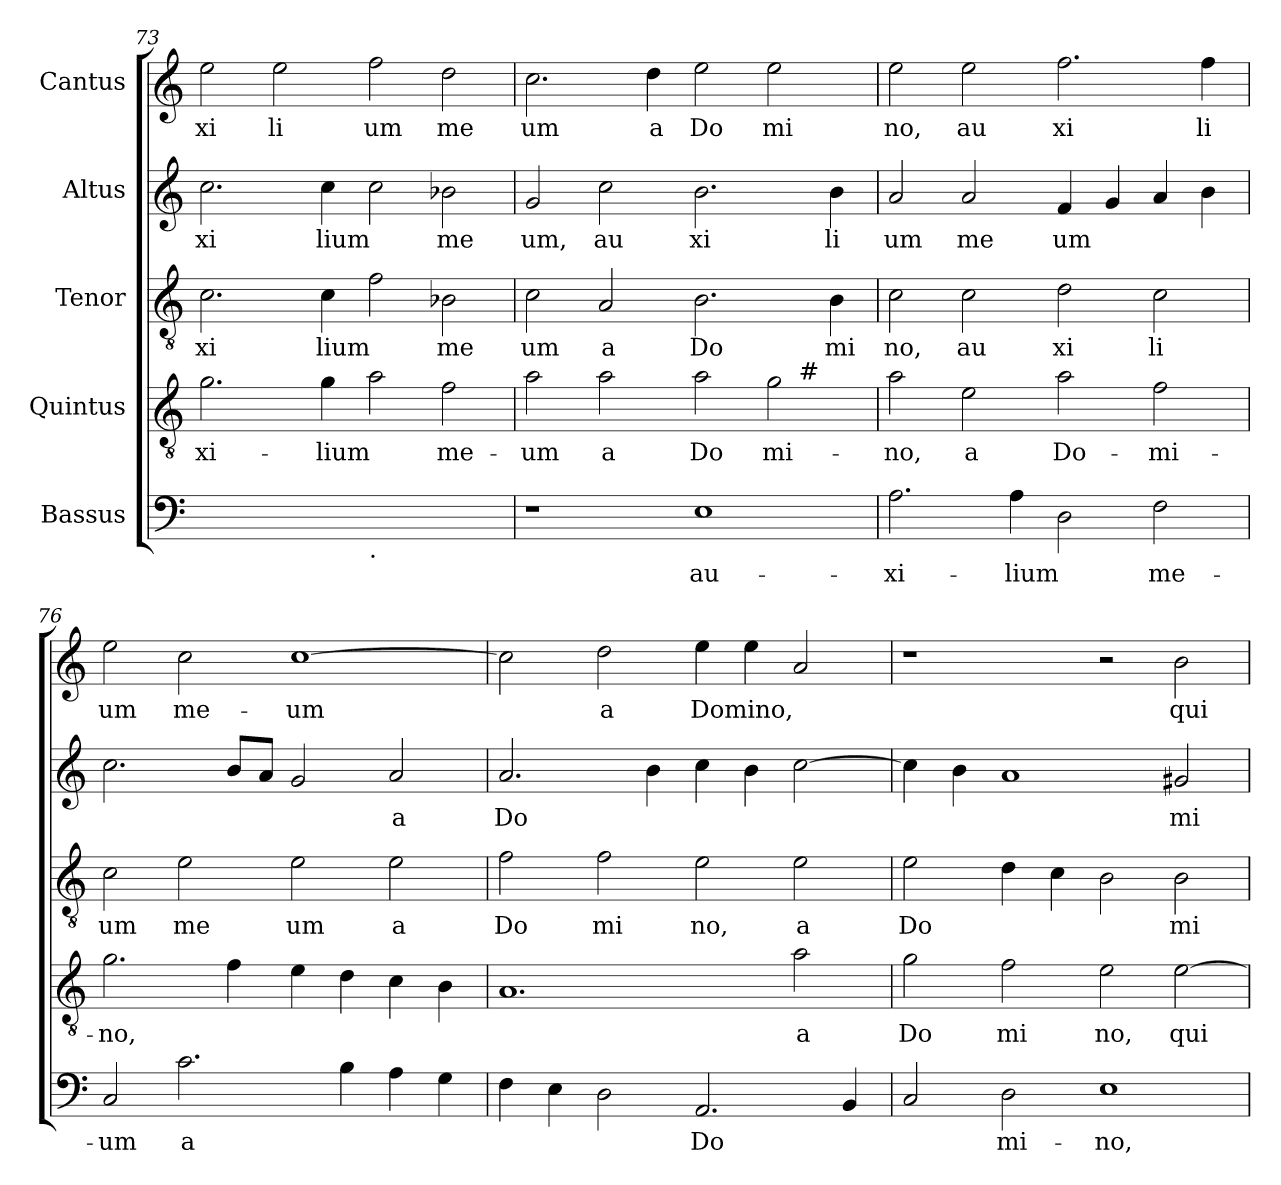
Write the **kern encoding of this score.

**kern	**text	**kern	**text	**kern	**text	**kern	**text	**kern	**text
*part5	*part5	*part4	*part4	*part3	*part3	*part2	*part2	*part1	*part1
*staff5	*staff5	*staff4	*staff4	*staff3	*staff3	*staff2	*staff2	*staff1	*staff1
*I"Bassus	*	*I"Quintus	*	*I"Tenor	*	*I"Altus	*	*I"Cantus	*
*clefF4	*	*clefGv2	*	*clefGv2	*	*clefG2	*	*clefG2	*
*k[]	*	*k[]	*	*k[]	*	*k[]	*	*k[]	*
=73	=73	=73	=73	=73	=73	=73	=73	=73	=73
!	!	!	!LO:LY:b	!	!LO:LY:b	!	!LO:LY:b	!	!LO:LY:b
1ryy	.	2.g\	-xi-	2.c\	xi	2.cc\	xi	2ee\	xi
!	!	!	!	!	!	!	!	!	!LO:LY:b
.	.	.	.	.	.	.	.	2ee\	li
!	!	!	!LO:LY:b	!	!LO:LY:b	!	!LO:LY:b	!	!
.	.	4g\	-lium	4c\	lium	4cc\	lium	.	.
!LO:TX:b:t=.	!	!	!	!	!	!	!	!	!
!	!	!	!	!	!	!	!	!	!LO:LY:b
1ryy	.	2a\	.	2f\	.	2cc\	.	2ff\	um
!	!	!	!LO:LY:b	!	!LO:LY:b	!	!LO:LY:b	!	!LO:LY:b
.	.	2f\	me-	2B-X\	me	2b-X\	me	2dd\	me
=74	=74	=74	=74	=74	=74	=74	=74	=74	=74
!	!	!	!LO:LY:b	!	!LO:LY:b	!	!LO:LY:b	!	!LO:LY:b
*	*	*^	*	*	*	*	*	*	*
1r	.	2a\	1ryy	-um	2c\	um	2g/	um,	2.cc\	um
!	!	!	!	!LO:LY:b	!	!LO:LY:b	!	!LO:LY:b	!	!
.	.	2a\	.	a	2A/	a	2cc\	au	.	.
!	!	!	!	!	!	!	!	!	!	!LO:LY:b
.	.	.	.	.	.	.	.	.	4dd\	a
!	!LO:LY:b	!	!	!LO:LY:b	!	!LO:LY:b	!	!LO:LY:b	!	!LO:LY:b
1E	au-	2a\	2ryy	Do	2.B\	Do	2.b\	xi	2ee\	Do
!	!	!	!	!LO:LY:b	!	!	!	!	!	!LO:LY:b
.	.	2g\	8ryy	-mi-	.	.	.	.	2ee\	mi
!	!	!	!LO:TX:a:t=#	!	!	!	!	!	!	!
.	.	.	4.ryy	.	.	.	.	.	.	.
!	!	!	!	!	!	!LO:LY:b	!	!LO:LY:b	!	!
.	.	.	.	.	4B\	mi	4b\	li	.	.
=75	=75	=75	=75	=75	=75	=75	=75	=75	=75	=75
!	!LO:LY:b	!	!	!LO:LY:b	!	!LO:LY:b	!	!LO:LY:b	!	!LO:LY:b
*	*	*v	*v	*	*	*	*	*	*	*
2.A\	-xi-	2a\	-no,	2c\	no,	2a/	um	2ee\	no,
!	!	!	!LO:LY:b	!	!LO:LY:b	!	!LO:LY:b	!	!LO:LY:b
.	.	2e\	a	2c\	au	2a/	me	2ee\	au
!	!LO:LY:b	!	!	!	!	!	!	!	!
4A\	-lium	.	.	.	.	.	.	.	.
!	!	!	!LO:LY:b	!	!LO:LY:b	!	!LO:LY:b	!	!LO:LY:b
2D\	.	2a\	Do-	2d\	xi	4f/	um	2.ff\	xi
.	.	.	.	.	.	4g/	.	.	.
!	!LO:LY:b	!	!LO:LY:b	!	!LO:LY:b	!	!	!	!
2F\	me-	2f\	-mi-	2c\	li	4a/	.	.	.
!	!	!	!	!	!	!	!	!	!LO:LY:b
.	.	.	.	.	.	4b\	.	4ff\	li
!!LO:LB:g=z
=76	=76	=76	=76	=76	=76	=76	=76	=76	=76
!	!LO:LY:b	!	!LO:LY:b	!	!LO:LY:b	!	!	!	!LO:LY:b
2C/	-um	2.g\	-no,	2c\	um	2.cc\	.	2ee\	um
!	!LO:LY:b	!	!	!	!LO:LY:b	!	!	!	!LO:LY:b
2.c\	a	.	.	2e\	me	.	.	2cc\	me-
.	.	4f\	.	.	.	8b/L	.	.	.
.	.	.	.	.	.	8a/J	.	.	.
!	!	!	!	!	!LO:LY:b	!	!	!	!LO:LY:b
.	.	4e\	.	2e\	um	2g/	.	[>1cc	-um
4B\	.	4d\	.	.	.	.	.	.	.
!	!	!	!	!	!LO:LY:b	!	!LO:LY:b	!	!
4A\	.	4c\	.	2e\	a	2a/	a	.	.
4G\	.	4B\	.	.	.	.	.	.	.
=77	=77	=77	=77	=77	=77	=77	=77	=77	=77
!	!	!	!	!	!LO:LY:b	!	!LO:LY:b	!	!
4F\	.	1.A	.	2f\	Do	2.a/	Do	2cc\]	.
4E\	.	.	.	.	.	.	.	.	.
!	!	!	!	!	!LO:LY:b	!	!	!	!LO:LY:b
2D\	.	.	.	2f\	mi	.	.	2dd\	a
.	.	.	.	.	.	4b\	.	.	.
!	!LO:LY:b	!	!	!	!LO:LY:b	!	!	!	!LO:LY:b
2.AA/	Do	.	.	2e\	no,	4cc\	.	4ee\	Domino,
.	.	.	.	.	.	4b\	.	4ee\	.
!	!	!	!LO:LY:b	!	!LO:LY:b	!	!	!	!
.	.	2a\	a	2e\	a	[>2cc\	.	2a/	.
4BB/	.	.	.	.	.	.	.	.	.
=78	=78	=78	=78	=78	=78	=78	=78	=78	=78
!	!	!	!LO:LY:b	!	!LO:LY:b	!	!	!	!
2C/	.	2g\	Do	2e\	Do	4cc\]	.	1r	.
.	.	.	.	.	.	4b\	.	.	.
!	!LO:LY:b	!	!LO:LY:b	!	!	!	!	!	!
2D\	-mi-	2f\	mi	4d\	.	1a	.	.	.
.	.	.	.	4c\	.	.	.	.	.
!	!LO:LY:b	!	!LO:LY:b	!	!	!	!	!	!
1E	-no,	2e\	no,	2B\	.	.	.	2r	.
!	!	!	!LO:LY:b	!	!LO:LY:b	!	!LO:LY:b	!	!LO:LY:b
.	.	[>2e\	qui	2B\	mi	2g#X/	mi	2b\	qui
=	=	=	=	=	=	=	=	=	=
*-	*-	*-	*-	*-	*-	*-	*-	*-	*-
